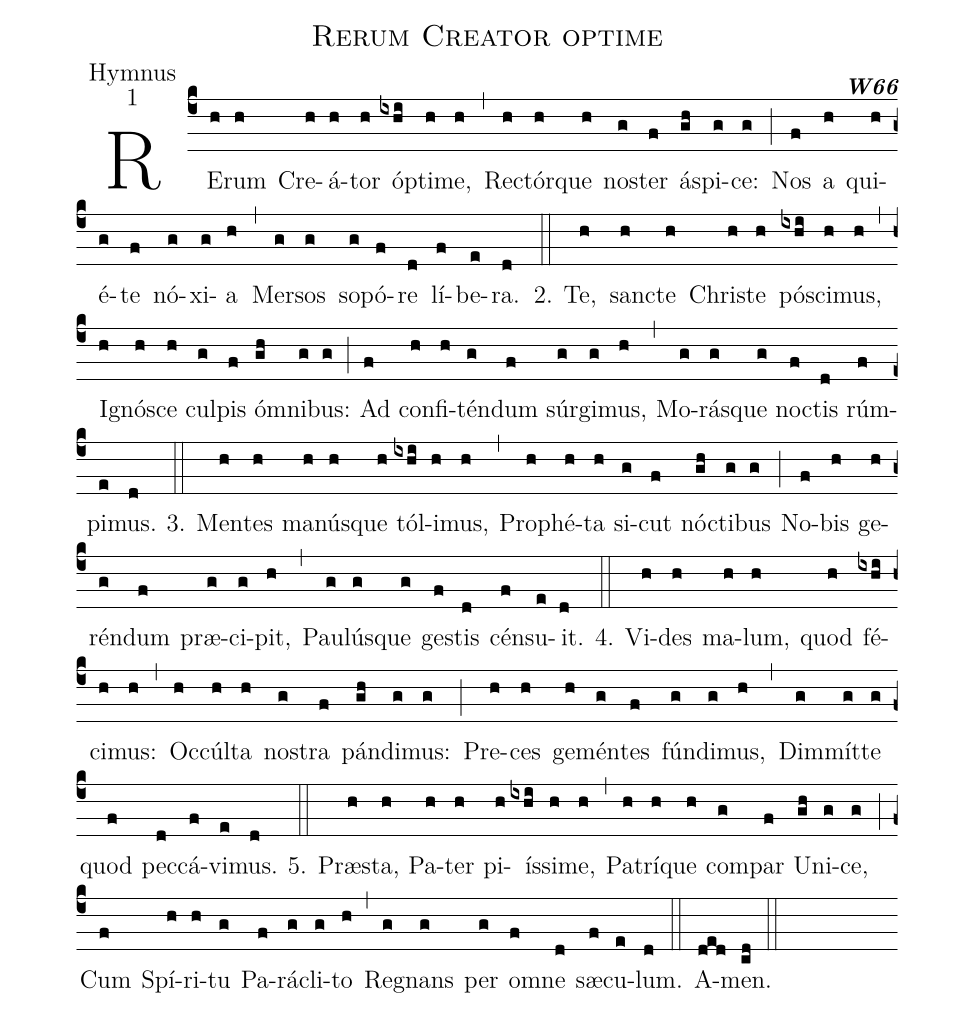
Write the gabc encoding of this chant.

name:Rerum Creator optime;
office-part:Hymnus;
mode:1;
commentary:{\bfseries W66};
%%
(c4) RE(h)rum(h) Cre(h)á(h)tor(h) óp(ixhi)ti(h)me,(h) (,)  Rec(h)tór(h)que(h) nos(g)ter(f) á(gh)spi(g)ce:(g) (;)
Nos(f) a(h) qui(h)é(g)te(f)  nó(g)xi(g)a(h) (,) Mer(g)sos(g) so(g)pó(f)re(d)  lí(f)be(e)ra.(d) (::)

2. Te,(h) sanc(h)te(h) Chris(h)te(h) pó(ixhi)sci(h)mus,(h) (,) Ig(h)nós(h)ce(h) cul(g)pis(f) óm(gh)ni(g)bus:(g) (;)
Ad(f) con(h)fi(h)tén(g)dum(f) súr(g)gi(g)mus,(h) (,) Mo(g)rás(g)que(g) noc(f)tis(d) rúm(f)pi(e)mus.(d) (::)

3. Men(h)tes(h) ma(h)nús(h)que(h) tól(ixhi)i(h)mus,(h) (,) Pro(h)phé(h)ta(h) si(g)cut(f) nóct(gh)i(g)bus(g) (;)
No(f)bis(h) ge(h)rén(g)dum(f)  præ(g)ci(g)pit,(h) (,) Paul(g)ús(g)que(g) ges(f)tis(d) cén(f)su(e)it.(d) (::)

4. Vi(h)des(h) ma(h)lum,(h) quod(h) fé(ixhi)ci(h)mus:(h) (,) Oc(h)cúl(h)ta(h) nos(g)tra(f) pán(gh)di(g)mus:(g) (;)
Pre(h)ces(h) ge(h)mén(g)tes(f) fún(g)di(g)mus,(h) (,) Dim(g)mít(g)te(g) quod(f) pec(d)cá(f)vi(e)mus.(d) (::)

5. Præ(h)sta,(h) Pa(h)ter(h) pi(h)ís(ixhi)si(h)me,(h) (,) Pa(h)trí(h)que(h) com(g)par(f) U(gh)ni(g)ce,(g) (;)
Cum(f) Spí(h)ri(h)tu(g) Pa(f)rá(g)cli(g)to(h) (,) Re(g)gnans(g) per(g) om(f)ne(d) sæ(f)cu(e)lum.(d) (::)

A(ded)men.(cd) (::)
